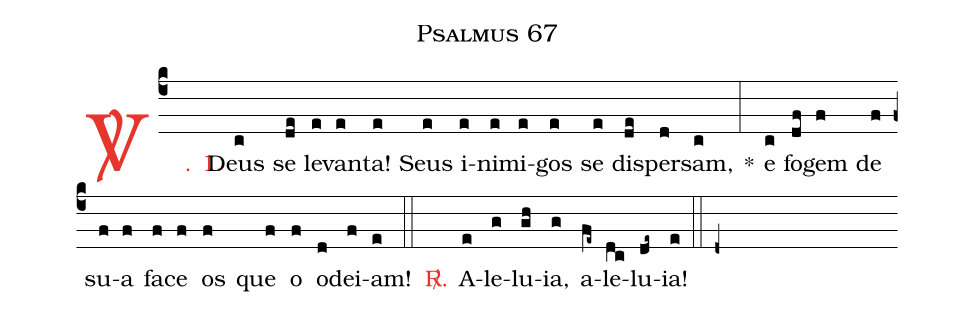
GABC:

name: Psalmus 67;
%%
(c4)

<c><sp>V/</sp>. 1.</c>() Deus(c) se(de) le(e)van(e)ta!(e) Seus(e) i(e)ni(e)mi(e)gos(e) se(e) dis(de)per(d)sam,(c) *(:) e(c) fo(df)gem(f) de(f) su(f)a(f) fa(f)ce(f) os(f) que(f) o(f) o(d)dei(f)am!(e)

(::)

<nlba><c><sp>R/</sp>.</c>() A</nlba>(e)le(g)lu(gh)ia,(g) a(fe~)le(dc)lu(de~)ia!(e)

(::)

(d+)
